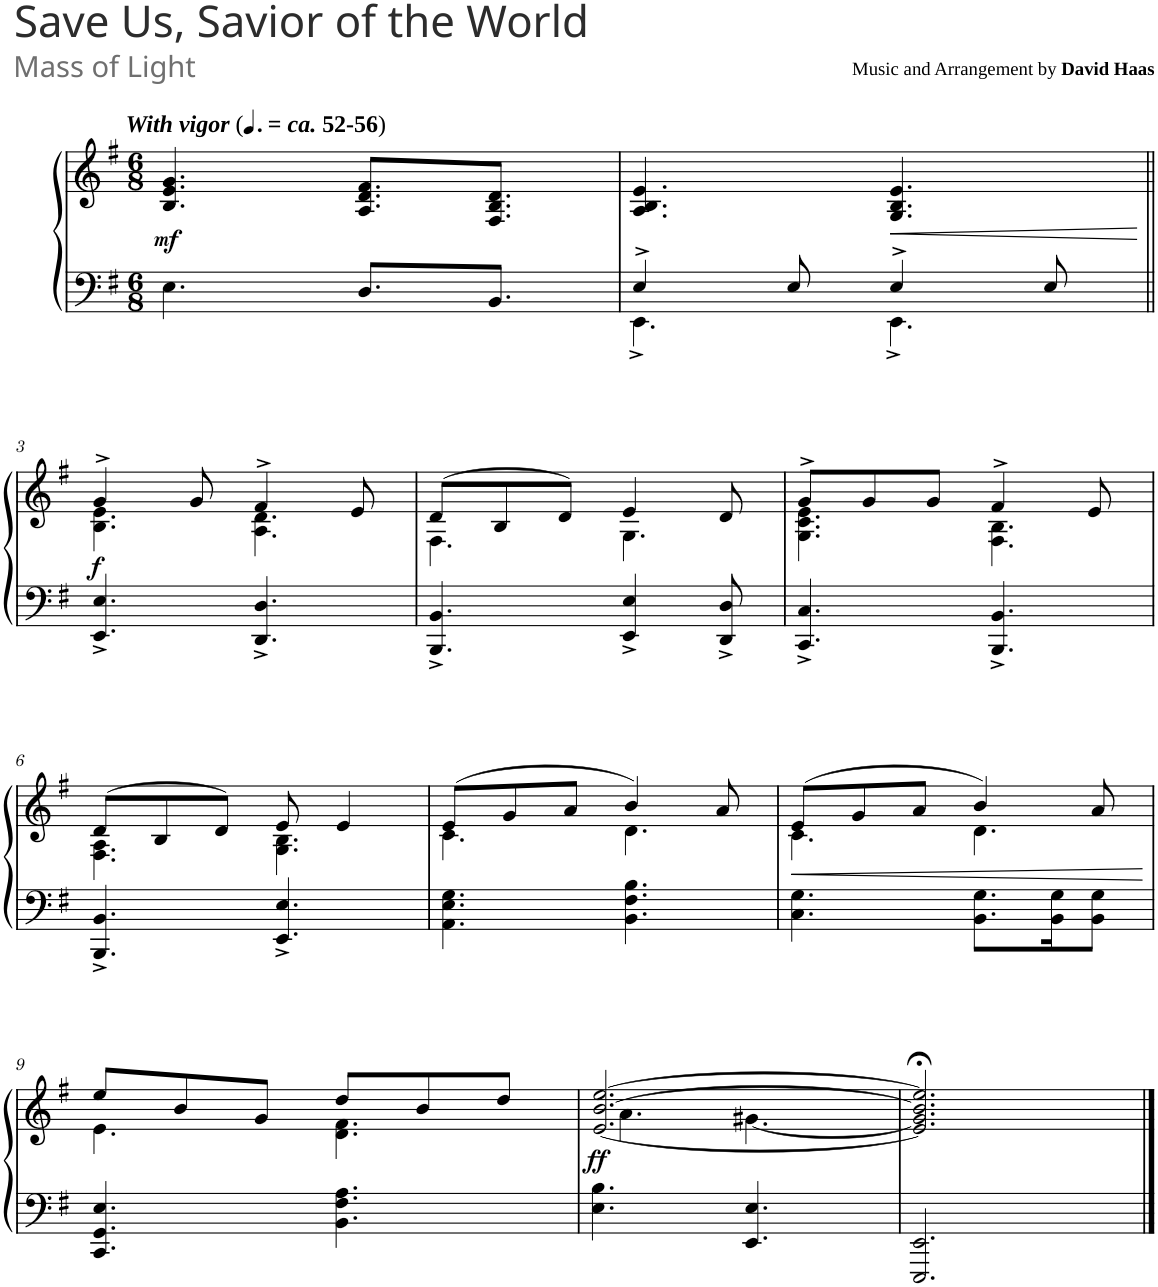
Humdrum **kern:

**kern	**kern	**dynam
*part1	*part1	*part1
*staff2	*staff1	*staff1/2
*I"Piano	*	*
*I'Pno.	*	*
*clefF4	*clefG2	*
*k[f#]	*k[f#]	*
*M6/8	*M6/8	*
=1	=1	=1
!	!LO:TX:a:Bi:t=With vigor	!
!	!LO:TX:a:t=(	!
!	!LO:TX:a:Bi:t=ca.	!
!	!LO:TX:a:t=52-56	!
!	!LO:TX:a:t=)	!
!	!	!LO:DY:b
4.E\	4.B/ 4.e/ 4.g/	mf
8.D/L	8.A/ 8.d/ 8.f#/L	.
8.BB/J	8.F#/ 8.B/ 8.d/J	.
=2	=2	=2
*^	*	*
4E^/	4.EE^\	4.A/ 4.B/ 4.e/	.
8E/	.	.	.
!	!	!	!LO:HP:b
4E^/	4.EE^\	4.G/ 4.B/ 4.e/	<
8E/	.	.	.
*v	*v	*	*
.	.	[
!!LO:LB:g=z
=3||	=3||	=3||
*	*^	*
!	!	!	!LO:DY:b
4.EE/^ 4.E/^	4g^/	4.B\ 4.e\	f
.	8g/	.	.
4.DD/^ 4.D/^	4f#^/	4.A\ 4.d\	.
.	8e/	.	.
=4	=4	=4	=4
4.BBB/^ 4.BB/^	(8d/L	4.F#\	.
.	8B/	.	.
.	8d/J)	.	.
4EE/^ 4E/^	4e/	4.G\	.
8DD/^ 8D/^	8d/	.	.
=5	=5	=5	=5
4.CC/^ 4.C/^	8g^/L	4.G\ 4.c\ 4.e\	.
.	8g/	.	.
.	8g/J	.	.
4.BBB/^ 4.BB/^	4f#^/	4.F#\ 4.B\	.
.	8e/	.	.
!!LO:LB:g=z	!!
=6	=6	=6	=6
4.BBB/^ 4.BB/^	(8d/L	4.F#\ 4.A\	.
.	8B/	.	.
.	8d/J)	.	.
4.EE/^ 4.E/^	8e/	4.G\ 4.B\	.
.	4e/	.	.
=7	=7	=7	=7
4.AA\ 4.E\ 4.G\	(8e/L	4.c\	.
.	8g/	.	.
.	8a/J	.	.
4.BB\ 4.F#\ 4.B\	4b/)	4.d\	.
.	8a/	.	.
=8	=8	=8	=8
!	!	!	!LO:HP:b
4.C\ 4.G\	(8e/L	4.c\	<
.	8g/	.	.
.	8a/J	.	.
8.BB\ 8.G\L	4b/)	4.d\	.
16BB\ 16G\K	.	.	.
8BB\ 8G\J	8a/	.	.
*	*v	*v	*
.	.	[
!!LO:LB:g=z
=9	=9	=9
*	*^	*
4.CC/ 4.GG/ 4.E/	8ee/L	4.e\	.
.	8b/	.	.
.	8g/J	.	.
4.BB\ 4.F#\ 4.A\	8dd/L	4.d\ 4.f#\	.
.	8b/	.	.
.	8dd/J	.	.
=10	=10	=10	=10
!	!	!	!LO:DY:b
4.E\ 4.B\	[<2.e/ [2.b/ [2.ee/	4.a\	ff
4.EE/ 4.E/	.	[4.g#X\	.
*	*v	*v	*
=11	=11	=11
2.EEE/ 2.EE/	2.e/];< 2.g#/];< 2.b/];< 2.ee/];<	.
==	==	==
*-	*-	*-
